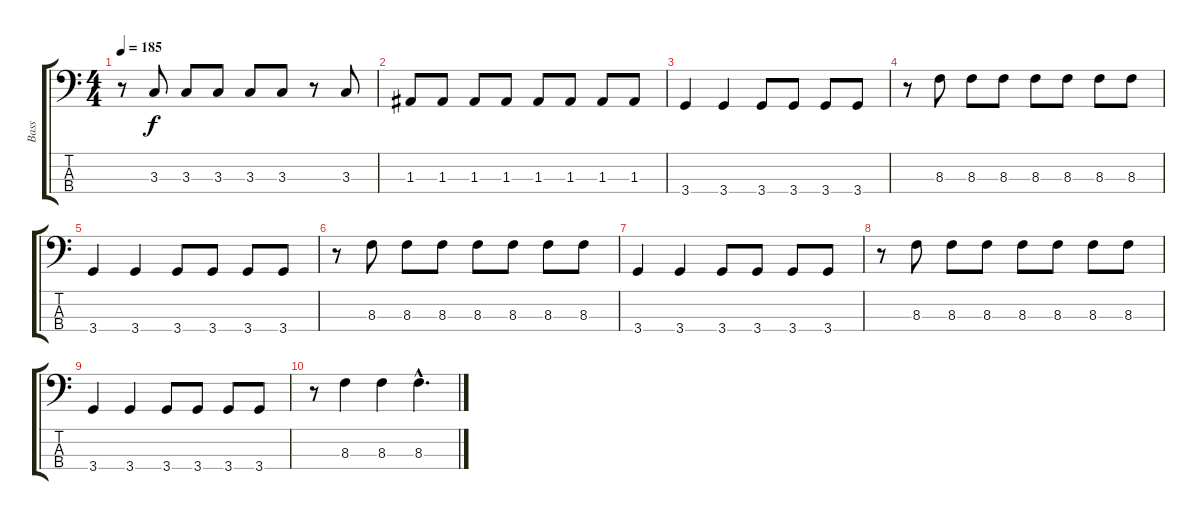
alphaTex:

\track ("Bass" "Bass") {instrument electricbasspick}
\staff {score tabs}
\tuning (G2 D2 A1 E1) {hide}
\ts (4 4)
\tempo 185
\clef f4
\ks c
r.8{dy f} 3.3.8 3.3.8 3.3.8 3.3.8 3.3.8 r.8 3.3.8 |
1.3.8 1.3.8 1.3.8 1.3.8 1.3.8 1.3.8 1.3.8 1.3.8 |
3.4.4 3.4.4 3.4.8 3.4.8 3.4.8 3.4.8 |
r.8 8.3.8 8.3.8 8.3.8 8.3.8 8.3.8 8.3.8 8.3.8 |
3.4.4 3.4.4 3.4.8 3.4.8 3.4.8 3.4.8 |
r.8 8.3.8 8.3.8 8.3.8 8.3.8 8.3.8 8.3.8 8.3.8 |
3.4.4 3.4.4 3.4.8 3.4.8 3.4.8 3.4.8 |
r.8 8.3.8 8.3.8 8.3.8 8.3.8 8.3.8 8.3.8 8.3.8 |
3.4.4 3.4.4 3.4.8 3.4.8 3.4.8 3.4.8 |
r.8 8.3.4 8.3.4 8.3{hac}.4{d}
